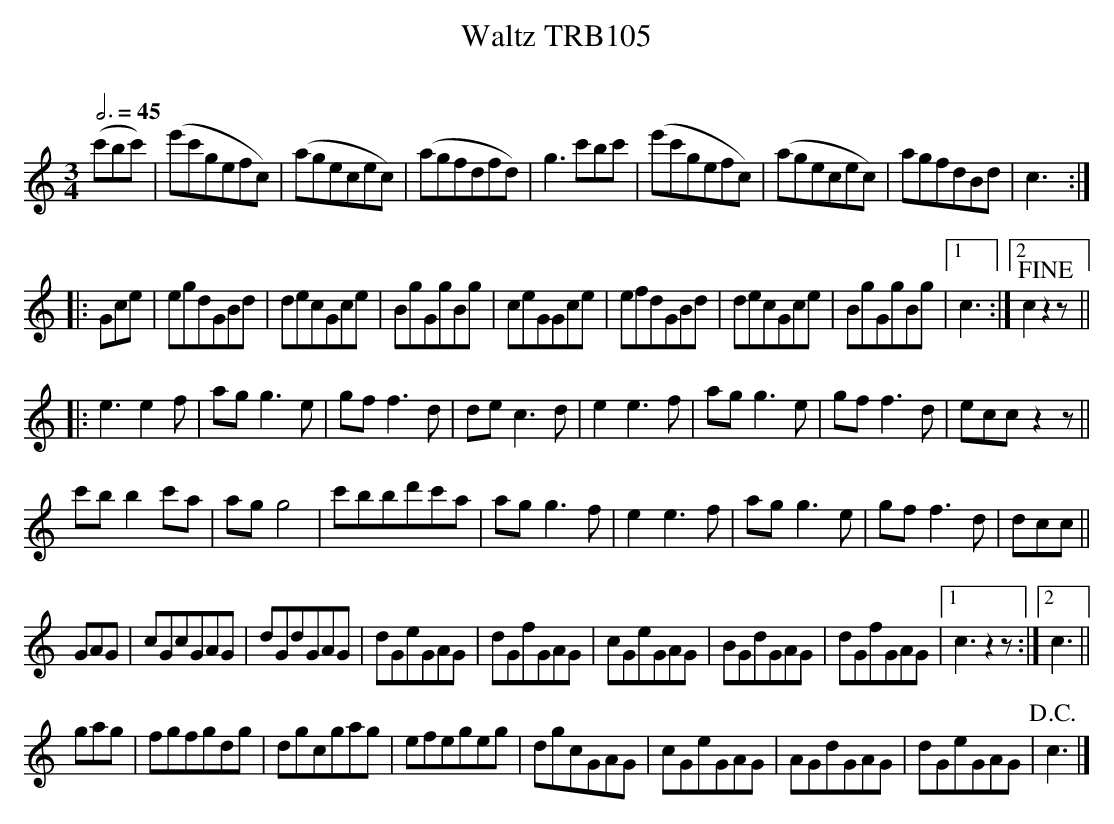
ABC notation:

X:1
T:Waltz TRB105
Q:3/4=45
L:1/8
M:3/4
O:
K:C
(c'bc') | (e'c'gefc) | (agecec) | (agfdfd) | g3 c'bc' | (e'c'gefc) | (agecec) | agfdBd | c3 :|
|:Gce |egdGBd | decGce | BgGgBg | ceGGce | efdGBd | decGce | BgGgBg |1 c3 :|2 c2 !fine!z2 z ||
|:e3 e2 f | ag g3 e | gf f3 d | de c3 d | e2 e3 f | ag g3 e | gf f3 d | ecc z2 z ||
c'b b2 c'a | ag g4 | c'bbd'c'a | ag g3 f | e2 e3 f | ag g3 e | gf f3 d | dcc ||
GAG | cGcGAG | dGdGAG | dGeGAG | dGfGAG | cGeGAG | BGdGAG | dGfGAG |1 c3 z2 z :|2 c3 ||
gag | fgfgdg | dgcgag | efegeg | dgcGAG | cGeGAG | AGdGAG | dGeGAG | !D.C.!c3 |]
